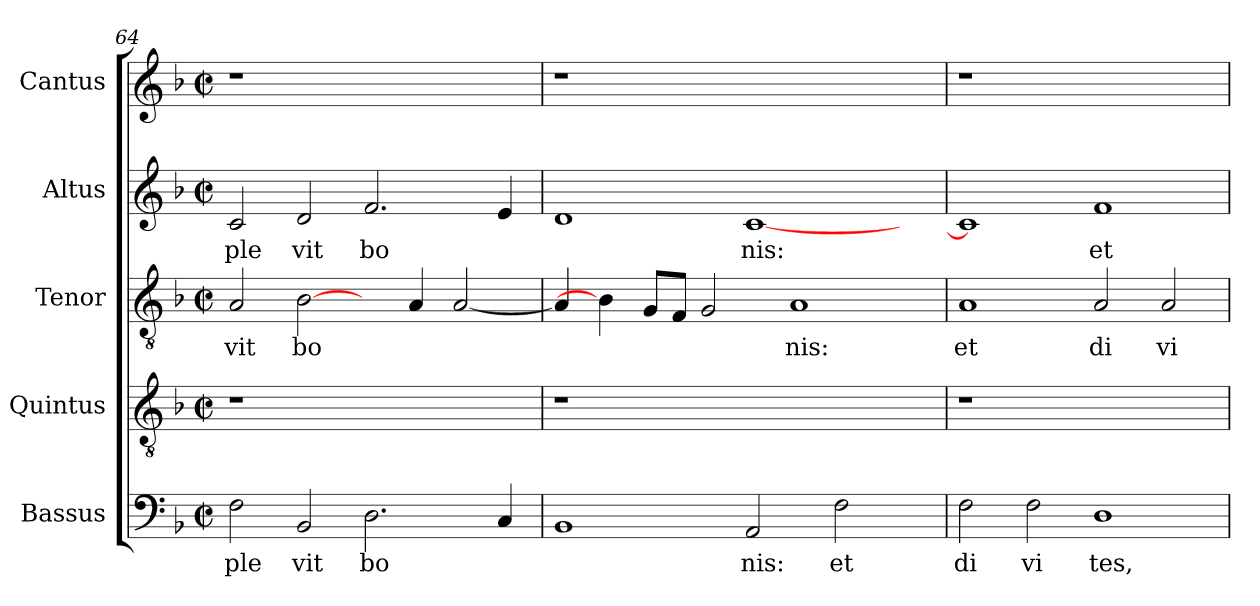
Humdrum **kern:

**kern	**text	**kern	**kern	**text	**kern	**text	**kern
*part5	*part5	*part4	*part3	*part3	*part2	*part2	*part1
*staff5	*staff5	*staff4	*staff3	*staff3	*staff2	*staff2	*staff1
*I"Bassus	*	*I"Quintus	*I"Tenor	*	*I"Altus	*	*I"Cantus
*I'B	*	*I'Q	*I'T	*	*I'A	*	*I'C
*clefF4	*	*clefGv2	*clefGv2	*	*clefG2	*	*clefG2
*k[b-]	*	*k[b-]	*k[b-]	*	*k[b-]	*	*k[b-]
*F:	*	*F:	*F:	*	*F:	*	*F:
*M2/2	*	*M2/2	*M2/2	*	*M2/2	*	*M2/2
*met(c|)	*	*met(c|)	*met(c|)	*	*met(c|)	*	*met(c|)
=64	=64	=64	=64	=64	=64	=64	=64
!	!LO:LY:b:cj	!	!	!LO:LY:b:cj	!	!LO:LY:b:cj	!
2F\	ple	1r	2A/	vit	2c/	ple	1r
!	!LO:LY:b:cj	!	!	!LO:LY:b:cj	!	!LO:LY:b:cj	!
2BB-/	vit	.	[2B-\	bo	2d/	vit	.
!	!LO:LY:b:cj	!	!	!	!	!LO:LY:b:cj	!
2.D\	bo	1ryy	4ryy	.	2.f/	bo	1ryy
.	.	.	4A/	.	.	.	.
.	.	.	[<2A/	.	.	.	.
4C/	.	.	.	.	4e/	.	.
=65	=65	=65	=65	=65	=65	=65	=65
1BB-	.	1r	4A/]	.	1d	.	1r
.	.	.	4B-\]	.	.	.	.
.	.	.	8G/L	.	.	.	.
.	.	.	8F/J	.	.	.	.
.	.	.	2G/	.	.	.	.
!	!LO:LY:b:cj	!	!	!	!	!LO:LY:b:cj	!
2AA/	nis:	1ryy	.	.	[<1c	nis:	1ryy
!	!	!	!	!LO:LY:b:cj	!	!	!
.	.	.	1A	nis:	.	.	.
!	!LO:LY:b:cj	!	!	!	!	!	!
2F\	et	.	.	.	.	.	.
4ryy	.	4ryy	.	.	4ryy	.	4ryy
=66	=66	=66	=66	=66	=66	=66	=66
!	!LO:LY:b:cj	!	!	!LO:LY:b:cj	!	!	!
2F\	di	1r	1A	et	1c]	.	1r
!	!LO:LY:b:cj	!	!	!	!	!	!
2F\	vi	.	.	.	.	.	.
!	!LO:LY:b:cj	!	!	!LO:LY:b:cj	!	!LO:LY:b:cj	!
1D	tes,	1ryy	2A/	di	1f	et	1ryy
!	!	!	!	!LO:LY:b:cj	!	!	!
.	.	.	2A/	vi	.	.	.
=	=	=	=	=	=	=	=
*-	*-	*-	*-	*-	*-	*-	*-
